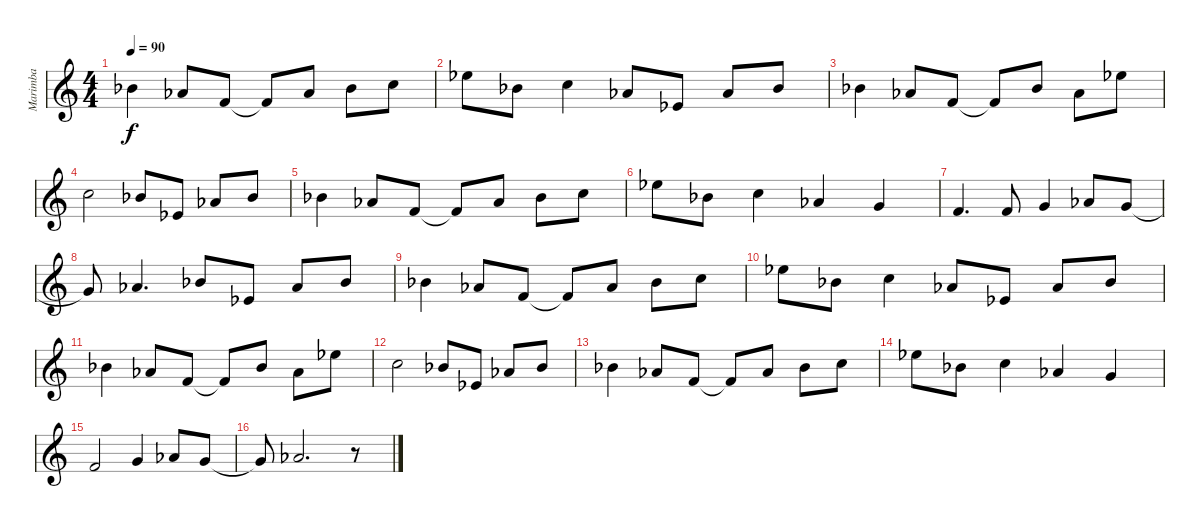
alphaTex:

\track ("Marimba" "Marimba") {instrument marimba}
\staff {score}
\tuning (E4 B3 G3 D3 A2 E2) {hide}
\ts (4 4)
\tempo 90
\clef g2
\ks c
15.3{acc b}.4{dy f} 4.1{acc b}.8 1.1.8 1.1{t}.8 4.1{acc b}.8 6.1{acc b}.8 8.1.8 |
11.1{acc b}.8 6.1{acc b}.8 8.1.4 4.1{acc b}.8 4.2{acc b}.8 4.1{acc b}.8 6.1{acc b}.8 |
6.1{acc b}.4 4.1{acc b}.8 1.1.8 1.1{t}.8 6.1{acc b}.8 4.1{acc b}.8 11.1{acc b}.8 |
8.1.2 6.1{acc b}.8 4.2{acc b}.8 4.1{acc b}.8 6.1{acc b}.8 |
15.3{acc b}.4 4.1{acc b}.8 1.1.8 1.1{t}.8 4.1{acc b}.8 6.1{acc b}.8 8.1.8 |
11.1{acc b}.8 6.1{acc b}.8 8.1.4 4.1{acc b}.4 3.1.4 |
1.1.4{d} 1.1.8 3.1.4 4.1{acc b}.8 3.1.8 |
3.1{t}.8 4.1{acc b}.4{d} 6.1{acc b}.8 4.2{acc b}.8 4.1{acc b}.8 6.1{acc b}.8 |
15.3{acc b}.4 4.1{acc b}.8 1.1.8 1.1{t}.8 4.1{acc b}.8 6.1{acc b}.8 8.1.8 |
11.1{acc b}.8 6.1{acc b}.8 8.1.4 4.1{acc b}.8 4.2{acc b}.8 4.1{acc b}.8 6.1{acc b}.8 |
6.1{acc b}.4 4.1{acc b}.8 1.1.8 1.1{t}.8 6.1{acc b}.8 4.1{acc b}.8 11.1{acc b}.8 |
8.1.2 6.1{acc b}.8 4.2{acc b}.8 4.1{acc b}.8 6.1{acc b}.8 |
15.3{acc b}.4 4.1{acc b}.8 1.1.8 1.1{t}.8 4.1{acc b}.8 6.1{acc b}.8 8.1.8 |
11.1{acc b}.8 6.1{acc b}.8 8.1.4 4.1{acc b}.4 3.1.4 |
1.1.2 3.1.4 4.1{acc b}.8 3.1.8 |
3.1{t}.8 9.2{acc b}.2{d} r.8
